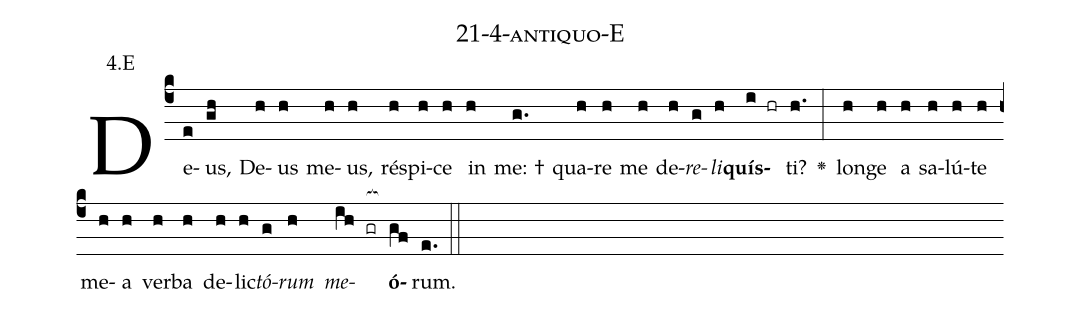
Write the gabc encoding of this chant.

name: 21-4-antiquo-E;
annotation: 4.E;
%%
(c4)De(e)us,(gh) De(h)us(h) me(h)us,(h) ré(h)spi(h)ce(h) in(h) me: †(g.) qua(h)re(h) me(h) de(h)<i>re</i>(g)<i>li</i>(h)<b>quís</b>(i hr)ti?(h.) <v>\greheightstar</v>(:) lon(h)ge(h) a(h) sa(h)lú(h)te(h) me(h)a(h) ver(h)ba(h) de(h)lic(h)<i>tó</i>(g)<i>rum</i>(h) <i>me</i>(ih gr[ocb:1{])<b>ó</b>(gf[ocb:0}])rum.(e.) (::)


%E(h) u(g) o(h) u(ih) a(gf) e.(e.) (::)
